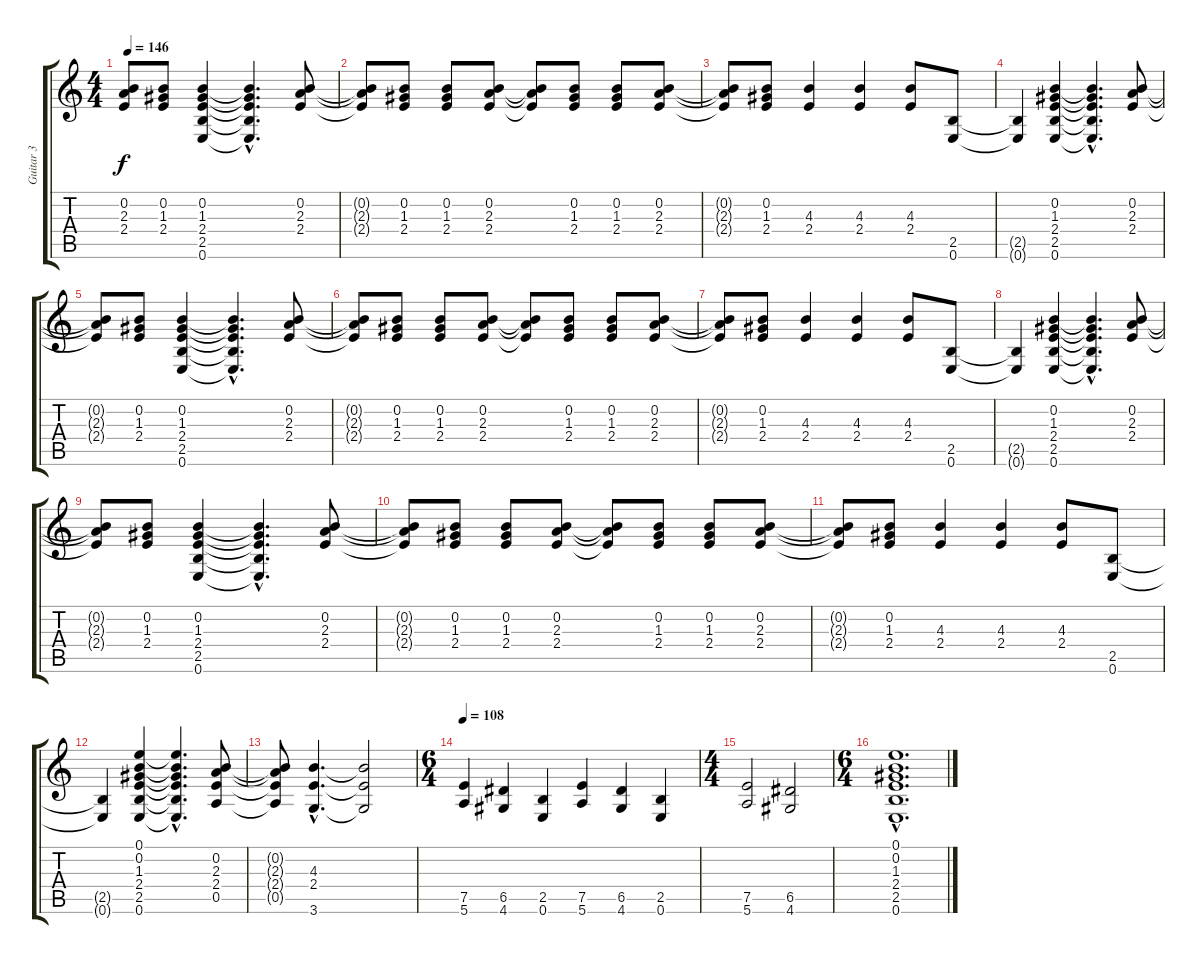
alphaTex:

\track ("Guitar 3" "Guitar 3") {instrument distortionguitar}
\staff {score tabs}
\tuning (E4 B3 G3 D3 A2 E2) {hide}
\ts (4 4)
\tempo 146
\clef g2
\ks c
(0.2{t} 2.3{t} 2.4{t}).8{dy f} (0.2 1.3 2.4).8 (0.2 1.3 2.4 2.5 0.6).4 (0.2{hac t} 1.3{hac t} 2.4{hac t} 2.5{hac t} 0.6{hac t}).4{d} (0.2 2.3 2.4).8 |
(0.2{t} 2.3{t} 2.4{t}).8 (0.2 1.3 2.4).8 (0.2 1.3 2.4).8 (0.2 2.3 2.4).8 (0.2{t} 2.3{t} 2.4{t}).8 (0.2 1.3 2.4).8 (0.2 1.3 2.4).8 (0.2 2.3 2.4).8 |
(0.2{t} 2.3{t} 2.4{t}).8 (0.2 1.3 2.4).8 (4.3 2.4).4 (4.3 2.4).4 (4.3 2.4).8 (2.5 0.6).8 |
(2.5{t} 0.6{t}).4 (0.2 1.3 2.4 2.5 0.6).4 (0.2{hac t} 1.3{hac t} 2.4{hac t} 2.5{hac t} 0.6{hac t}).4{d} (0.2 2.3 2.4).8 |
(0.2{t} 2.3{t} 2.4{t}).8 (0.2 1.3 2.4).8 (0.2 1.3 2.4 2.5 0.6).4 (0.2{hac t} 1.3{hac t} 2.4{hac t} 2.5{hac t} 0.6{hac t}).4{d} (0.2 2.3 2.4).8 |
(0.2{t} 2.3{t} 2.4{t}).8 (0.2 1.3 2.4).8 (0.2 1.3 2.4).8 (0.2 2.3 2.4).8 (0.2{t} 2.3{t} 2.4{t}).8 (0.2 1.3 2.4).8 (0.2 1.3 2.4).8 (0.2 2.3 2.4).8 |
(0.2{t} 2.3{t} 2.4{t}).8 (0.2 1.3 2.4).8 (4.3 2.4).4 (4.3 2.4).4 (4.3 2.4).8 (2.5 0.6).8 |
(2.5{t} 0.6{t}).4 (0.2 1.3 2.4 2.5 0.6).4 (0.2{hac t} 1.3{hac t} 2.4{hac t} 2.5{hac t} 0.6{hac t}).4{d} (0.2 2.3 2.4).8 |
(0.2{t} 2.3{t} 2.4{t}).8 (0.2 1.3 2.4).8 (0.2 1.3 2.4 2.5 0.6).4 (0.2{hac t} 1.3{hac t} 2.4{hac t} 2.5{hac t} 0.6{hac t}).4{d} (0.2 2.3 2.4).8 |
(0.2{t} 2.3{t} 2.4{t}).8 (0.2 1.3 2.4).8 (0.2 1.3 2.4).8 (0.2 2.3 2.4).8 (0.2{t} 2.3{t} 2.4{t}).8 (0.2 1.3 2.4).8 (0.2 1.3 2.4).8 (0.2 2.3 2.4).8 |
(0.2{t} 2.3{t} 2.4{t}).8 (0.2 1.3 2.4).8 (4.3 2.4).4 (4.3 2.4).4 (4.3 2.4).8 (2.5 0.6).8 |
(2.5{t} 0.6{t}).4 (0.1 0.2 1.3 2.4 2.5 0.6).4 (0.1{hac t} 0.2{hac t} 1.3{hac t} 2.4{hac t} 2.5{hac t} 0.6{hac t}).4{d} (0.2 2.3 2.4 0.5).8 |
(0.2{t} 2.3{t} 2.4{t} 0.5{t}).8 (4.3{hac} 2.4{hac} 3.6{hac}).4{d} (4.3{t} 2.4{t} 3.6{t}).2 |
\ts (6 4)
\tempo 108
(7.5 5.6).4 (6.5 4.6).4 (2.5 0.6).4 (7.5 5.6).4 (6.5 4.6).4 (2.5 0.6).4 |
\ts (4 4)
(7.5 5.6).2 (6.5 4.6).2 |
\ts (6 4)
(0.1{hac} 0.2{hac} 1.3{hac} 2.4{hac} 2.5{hac} 0.6{hac}).1{d}
